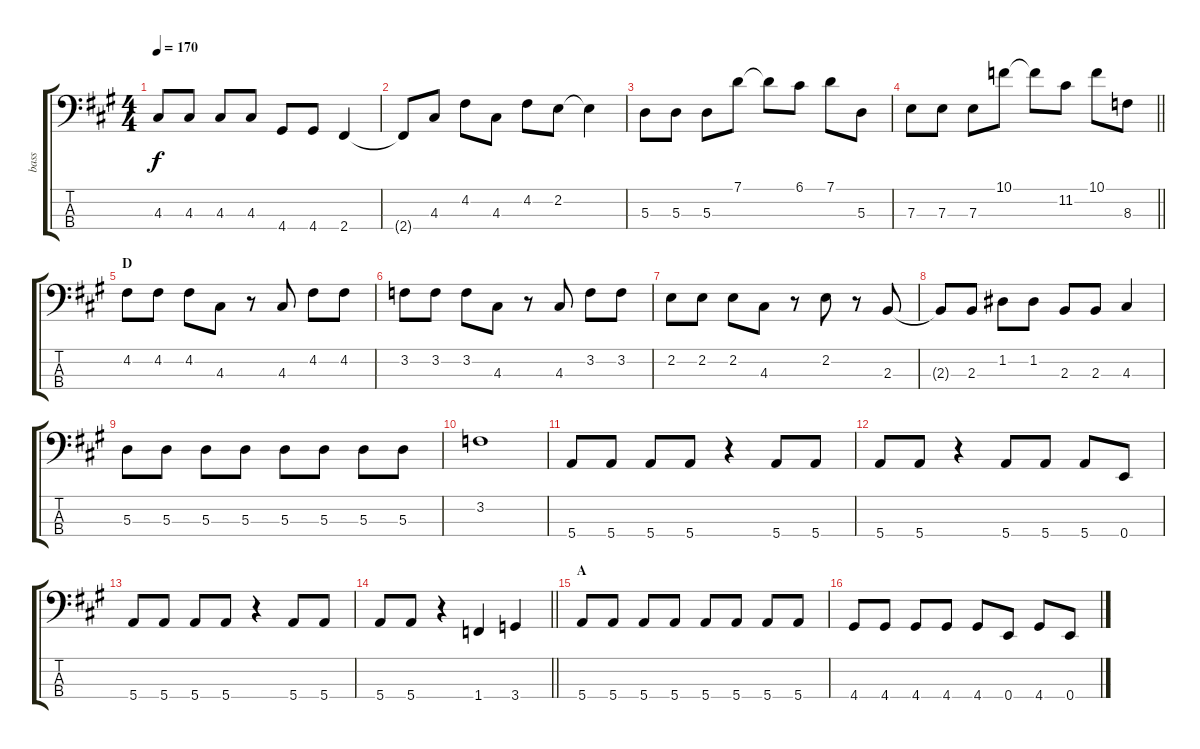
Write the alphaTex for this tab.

\track ("bass" "bass") {instrument electricbassfinger}
\staff {score tabs}
\tuning (G2 D2 A1 E1) {hide}
\ts (4 4)
\tempo 170
\clef f4
\ks a
4.3{t}.8{dy f} 4.3.8 4.3.8 4.3.8 4.4.8 4.4.8 2.4.4 |
2.4{t}.8 4.3.8 4.2.8 4.3.8 4.2.8 2.2.8 2.2{t}.4 |
5.3.8 5.3.8 5.3.8 7.1.8 7.1{t}.8 6.1.8 7.1.8 5.3.8 |
\barLineRight lightlight
7.3.8 7.3.8 7.3.8 10.1.8 10.1{t}.8 11.2.8 10.1.8 8.3.8 |
\section ("" "D")
4.2.8 4.2.8 4.2.8 4.3.8 r.8 4.3.8 4.2.8 4.2.8 |
3.2.8 3.2.8 3.2.8 4.3.8 r.8 4.3.8 3.2.8 3.2.8 |
2.2.8 2.2.8 2.2.8 4.3.8 r.8 2.2.8 r.8 2.3.8 |
2.3{t}.8 2.3.8 1.2.8 1.2.8 2.3.8 2.3.8 4.3.4 |
5.3.8 5.3.8 5.3.8 5.3.8 5.3.8 5.3.8 5.3.8 5.3.8 |
3.2.1 |
5.4.8 5.4.8 5.4.8 5.4.8 r.4 5.4.8 5.4.8 |
5.4.8 5.4.8 r.4 5.4.8 5.4.8 5.4.8 0.4.8 |
5.4.8 5.4.8 5.4.8 5.4.8 r.4 5.4.8 5.4.8 |
\barLineRight lightlight
5.4.8 5.4.8 r.4 1.4.4 3.4.4 |
\section ("" "A")
5.4.8 5.4.8 5.4.8 5.4.8 5.4.8 5.4.8 5.4.8 5.4.8 |
4.4.8 4.4.8 4.4.8 4.4.8 4.4.8 0.4.8 4.4.8 0.4.8
